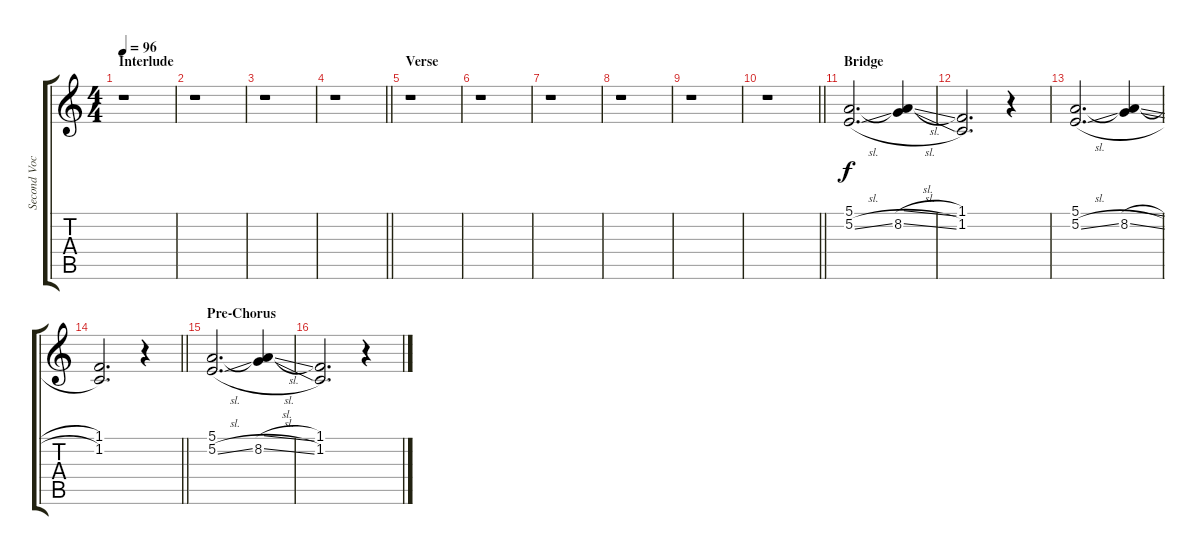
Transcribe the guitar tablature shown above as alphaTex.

\track ("Second Vocal" "Second Voc") {instrument sopranosax}
\staff {score tabs}
\tuning (E4 B3 G3 D3 A2 E2) {hide}
\ts (4 4)
\section ("" "Interlude")
\tempo 96
\clef g2
\ks c
r.1{dy f} |
r.1 |
r.1 |
\barLineRight lightlight
r.1 |
\section ("" "Verse")
r.1 |
r.1 |
r.1 |
r.1 |
r.1 |
\barLineRight lightlight
r.1 |
\section ("" "Bridge")
(5.1 5.2{sl}).2{d} (5.1{sl t} 8.2{sl}).4 |
(1.1 1.2).2{d} r.4 |
(5.1 5.2{sl}).2{d} (5.1{sl t} 8.2{sl}).4 |
\barLineRight lightlight
(1.1 1.2).2{d} r.4 |
\section ("" "Pre-Chorus")
(5.1 5.2{sl}).2{d} (5.1{sl t} 8.2{sl}).4 |
(1.1 1.2).2{d} r.4
